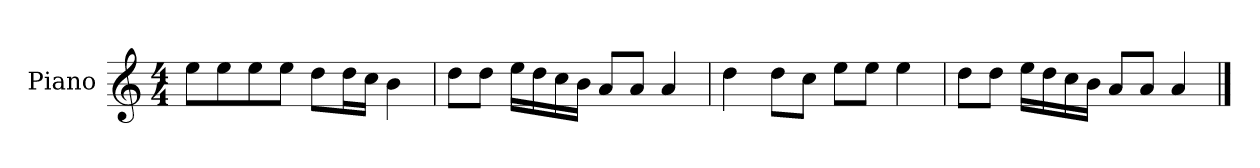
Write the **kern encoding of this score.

**kern
*part1
*staff1
*I"Piano
*I'P-no
*clefG2
*k[]
*M4/4
*MM90
=1
8ee\L
8ee\
8ee\
8ee\J
8dd\L
16dd\L
16cc\JJ
4b\
=2
8dd\L
8dd\J
16ee\LL
16dd\
16cc\
16b\JJ
8a/L
8a/J
4a/
=3
4dd\
8dd\L
8cc\J
8ee\L
8ee\J
4ee\
=4
8dd\L
8dd\J
16ee\LL
16dd\
16cc\
16b\JJ
8a/L
8a/J
4a/
==
*-
